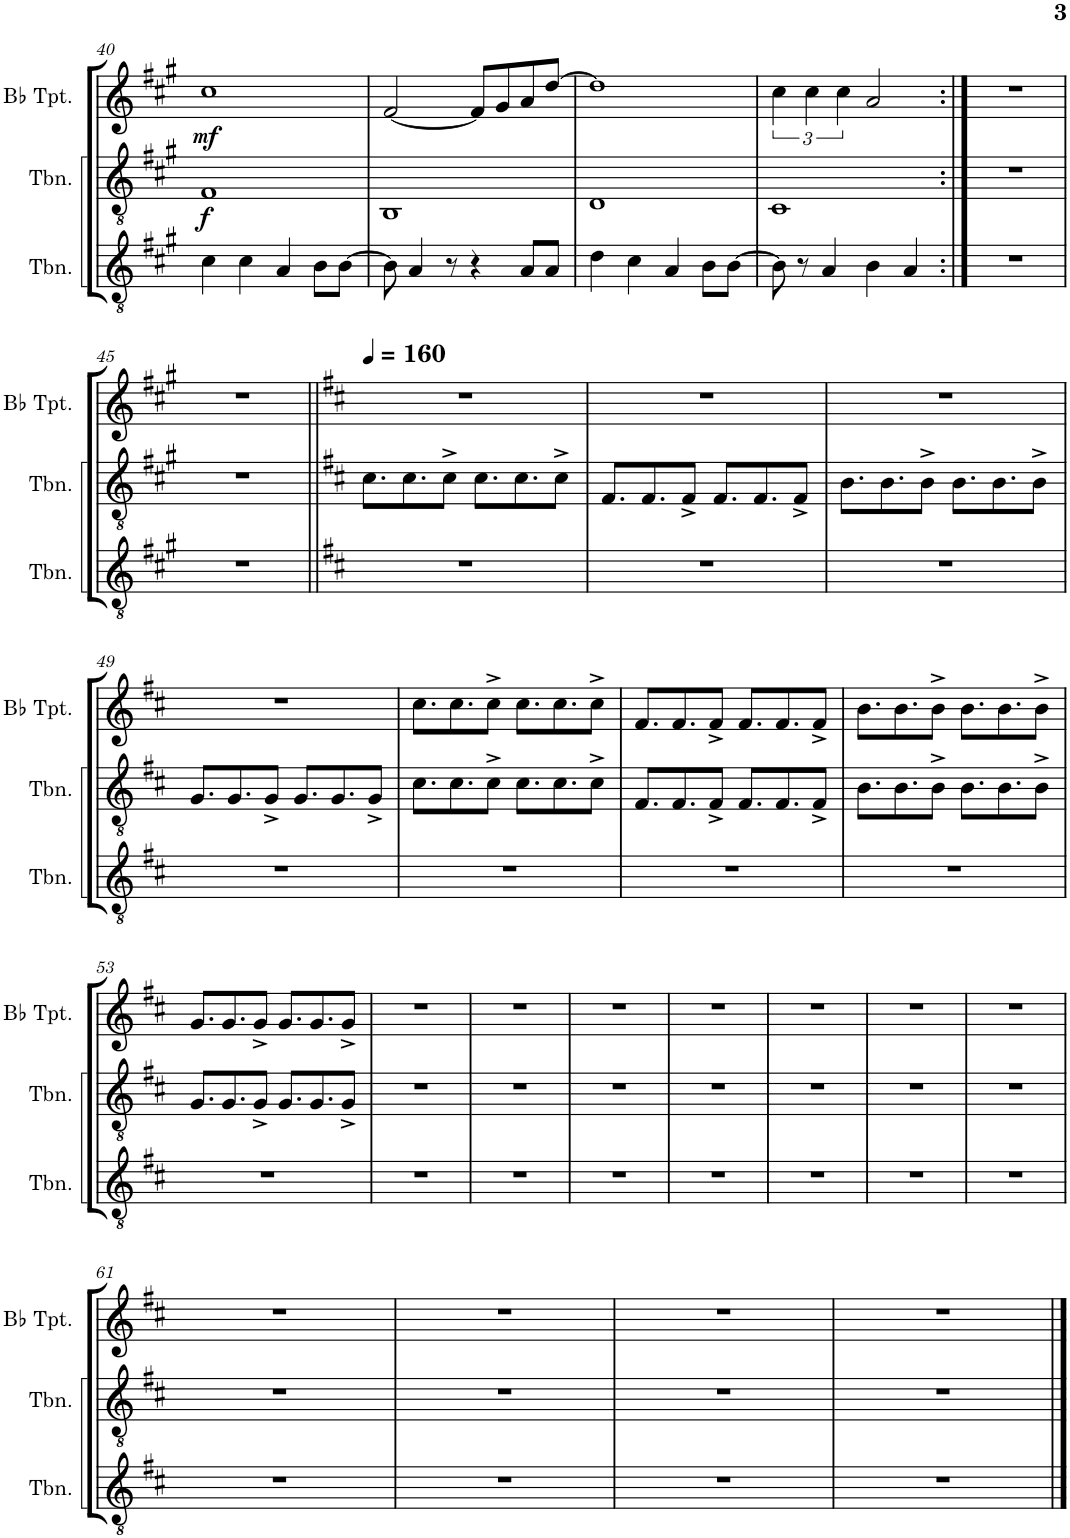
**kern	**kern	**dynam	**kern	**dynam
*part3	*part2	*part2	*part1	*part1
*staff3	*staff2	*staff2	*staff1	*staff1
*I"Trombone	*I"Trombone	*	*I"Bb Trumpet	*
*I'Tbn.	*I'Tbn.	*	*I'Bb Tpt.	*
!!LO:PB:g=z
*clefGv2	*clefGv2	*	*clefG2	*
*Trd1c2	*Trd1c2	*	*Trd1c2	*
*k[f#c#g#]	*k[f#c#g#]	*	*k[f#c#g#]	*
*M4/4	*M4/4	*	*M4/4	*
=40	=40	=40	=40	=40
!	!	!LO:DY:b	!	!LO:DY:b
4c#\	1F#	f	1cc#	mf
4c#\	.	.	.	.
4A/	.	.	.	.
8B\L	.	.	.	.
[8B\J	.	.	.	.
=41	=41	=41	=41	=41
8B\]	1BB	.	[2f#/	.
4A/	.	.	.	.
8r	.	.	.	.
4r	.	.	8f#/L]	.
.	.	.	8g#/	.
8A/L	.	.	8a/	.
8A/J	.	.	[8dd/J	.
=42	=42	=42	=42	=42
4d\	1D	.	1dd]	.
4c#\	.	.	.	.
4A/	.	.	.	.
8B\L	.	.	.	.
[8B\J	.	.	.	.
=43	=43	=43	=43	=43
8B\]	1C#	.	6cc#\	.
8r	.	.	.	.
.	.	.	6cc#\	.
4A/	.	.	.	.
.	.	.	6cc#\	.
4B\	.	.	2a/	.
4A/	.	.	.	.
=44:|!	=44:|!	=44:|!	=44:|!	=44:|!
1r	1r	.	1r	.
!!LO:LB:g=z
=45	=45	=45	=45	=45
1r	1r	.	1r	.
=46||	=46||	=46||	=46||	=46||
*k[f#c#]	*k[f#c#]	*	*k[f#c#]	*
*	*	*	*MM160	*
1r	8.c#\L	.	1r	.
.	8.c#\	.	.	.
.	8c#^\J	.	.	.
.	8.c#\L	.	.	.
.	8.c#\	.	.	.
.	8c#^\J	.	.	.
=47	=47	=47	=47	=47
1r	8.F#/L	.	1r	.
.	8.F#/	.	.	.
.	8F#^/J	.	.	.
.	8.F#/L	.	.	.
.	8.F#/	.	.	.
.	8F#^/J	.	.	.
=48	=48	=48	=48	=48
1r	8.B\L	.	1r	.
.	8.B\	.	.	.
.	8B^\J	.	.	.
.	8.B\L	.	.	.
.	8.B\	.	.	.
.	8B^\J	.	.	.
!!LO:LB:g=z
=49	=49	=49	=49	=49
1r	8.G/L	.	1r	.
.	8.G/	.	.	.
.	8G^/J	.	.	.
.	8.G/L	.	.	.
.	8.G/	.	.	.
.	8G^/J	.	.	.
=50	=50	=50	=50	=50
1r	8.c#\L	.	8.cc#\L	.
.	8.c#\	.	8.cc#\	.
.	8c#^\J	.	8cc#^\J	.
.	8.c#\L	.	8.cc#\L	.
.	8.c#\	.	8.cc#\	.
.	8c#^\J	.	8cc#^\J	.
=51	=51	=51	=51	=51
1r	8.F#/L	.	8.f#/L	.
.	8.F#/	.	8.f#/	.
.	8F#^/J	.	8f#^/J	.
.	8.F#/L	.	8.f#/L	.
.	8.F#/	.	8.f#/	.
.	8F#^/J	.	8f#^/J	.
=52	=52	=52	=52	=52
1r	8.B\L	.	8.b\L	.
.	8.B\	.	8.b\	.
.	8B^\J	.	8b^\J	.
.	8.B\L	.	8.b\L	.
.	8.B\	.	8.b\	.
.	8B^\J	.	8b^\J	.
!!LO:LB:g=z
=53	=53	=53	=53	=53
1r	8.G/L	.	8.g/L	.
.	8.G/	.	8.g/	.
.	8G^/J	.	8g^/J	.
.	8.G/L	.	8.g/L	.
.	8.G/	.	8.g/	.
.	8G^/J	.	8g^/J	.
=54	=54	=54	=54	=54
1r	1r	.	1r	.
=55	=55	=55	=55	=55
1r	1r	.	1r	.
=56	=56	=56	=56	=56
1r	1r	.	1r	.
=57	=57	=57	=57	=57
1r	1r	.	1r	.
=58	=58	=58	=58	=58
1r	1r	.	1r	.
=59	=59	=59	=59	=59
1r	1r	.	1r	.
=60	=60	=60	=60	=60
1r	1r	.	1r	.
!!LO:LB:g=z
=61	=61	=61	=61	=61
1r	1r	.	1r	.
=62	=62	=62	=62	=62
1r	1r	.	1r	.
=63	=63	=63	=63	=63
1r	1r	.	1r	.
=64	=64	=64	=64	=64
1r	1r	.	1r	.
==	==	==	==	==
*-	*-	*-	*-	*-
